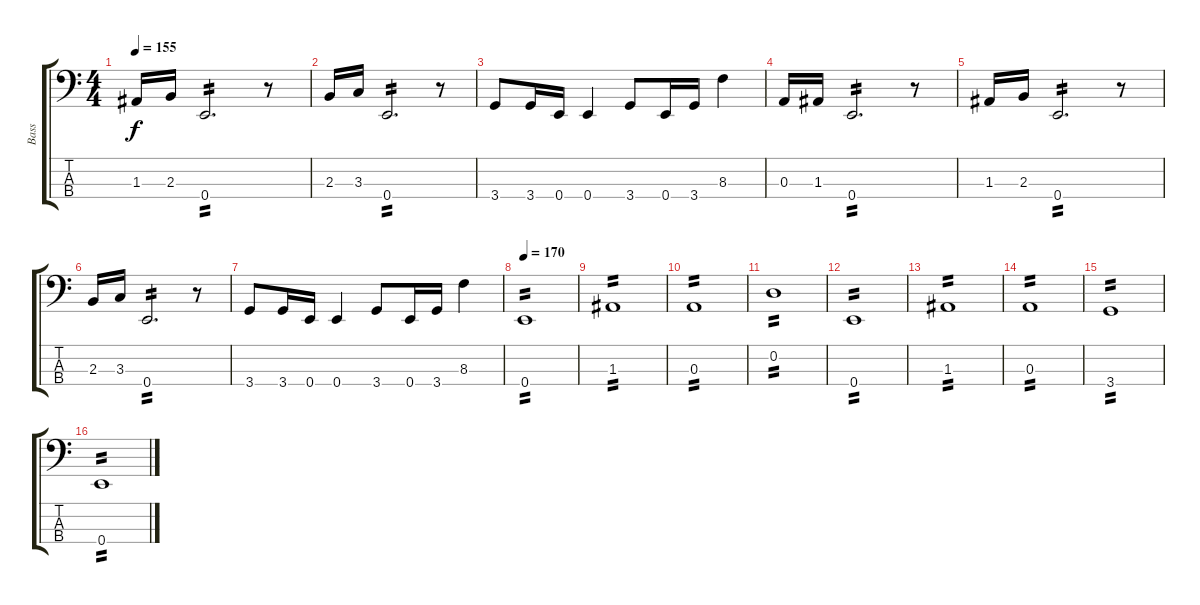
\track ("Bass" "Bass") {instrument electricbasspick}
\staff {score tabs}
\tuning (G2 D2 A1 E1) {hide}
\ts (4 4)
\tempo 155
\clef f4
\ks c
1.3.16{dy f} 2.3.16 0.4.2{d tp 2} r.8 |
2.3.16 3.3.16 0.4.2{d tp 2} r.8 |
3.4.8 3.4.16 0.4.16 0.4.4 3.4.8 0.4.16 3.4.16 8.3.4 |
0.3.16 1.3.16 0.4.2{d tp 2} r.8 |
1.3.16 2.3.16 0.4.2{d tp 2} r.8 |
2.3.16 3.3.16 0.4.2{d tp 2} r.8 |
3.4.8 3.4.16 0.4.16 0.4.4 3.4.8 0.4.16 3.4.16 8.3.4 |
\tempo 170
0.4.1{tp 2} |
1.3.1{tp 2} |
0.3.1{tp 2} |
0.2.1{tp 2} |
0.4.1{tp 2} |
1.3.1{tp 2} |
0.3.1{tp 2} |
3.4.1{tp 2} |
0.4.1{tp 2}
